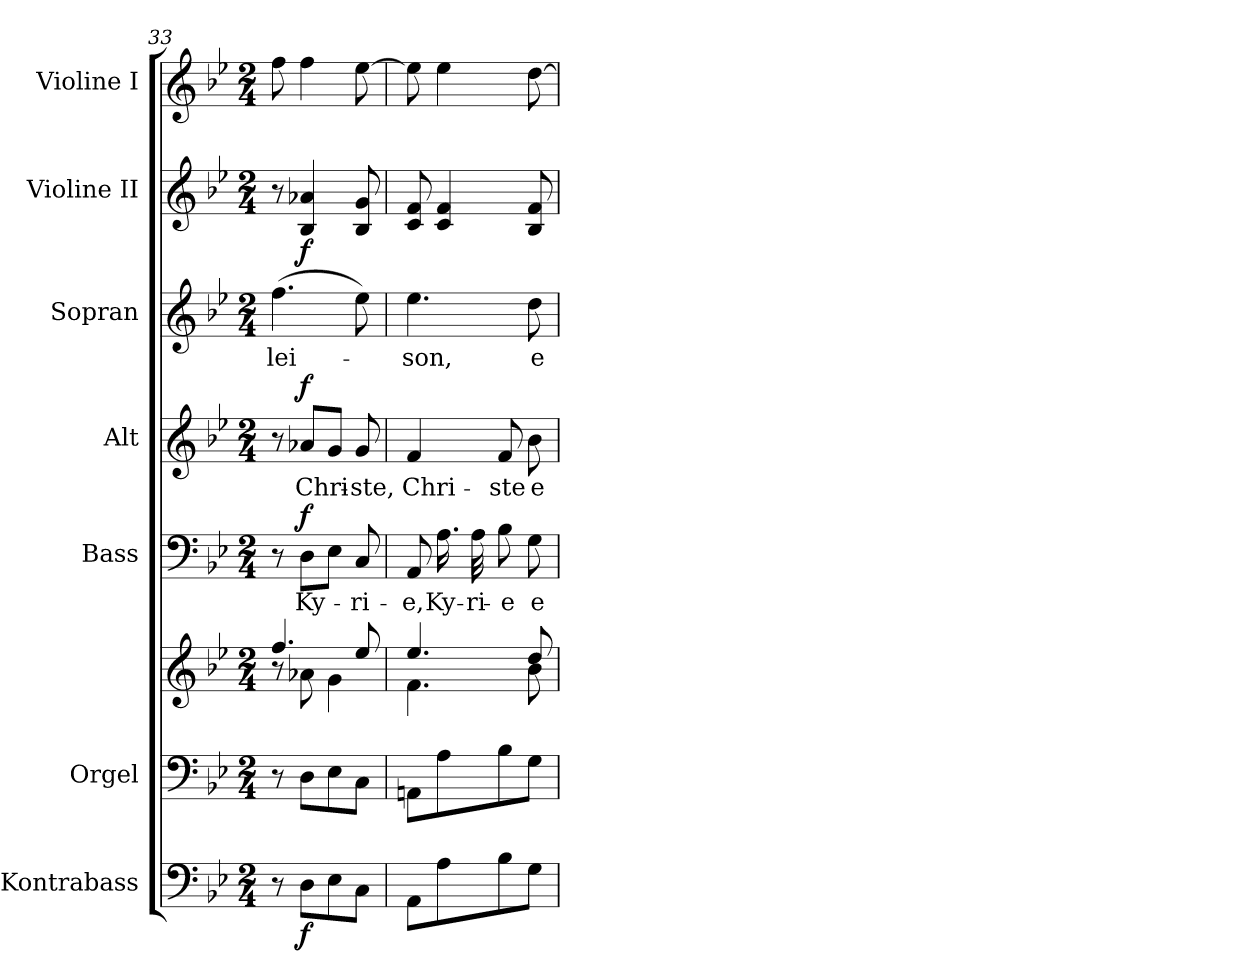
**kern	**dynam	**kern	**kern	**kern	**text	**dynam	**kern	**text	**dynam	**kern	**text	**kern	**dynam	**kern
*part7	*part7	*part6	*part6	*part5	*part5	*part5	*part4	*part4	*part4	*part3	*part3	*part2	*part2	*part1
*staff8	*staff8	*staff7	*staff6	*staff5	*staff5	*staff5	*staff4	*staff4	*staff4	*staff3	*staff3	*staff2	*staff2	*staff1
*I"Kontrabass	*	*I"Orgel	*	*I"Bass	*	*	*I"Alt	*	*	*I"Sopran	*	*I"Violine II	*	*I"Violine I
*I'Kb.	*	*I'Org.	*	*I'B	*	*	*I'A	*	*	*I'S	*	*I'Vl. II	*	*I'Vl. I
*clefF4	*	*clefF4	*clefG2	*clefF4	*	*	*clefG2	*	*	*clefG2	*	*clefG2	*	*clefG2
*ITrd7c12	*	*	*	*	*	*	*	*	*	*	*	*	*	*
*k[b-e-]	*	*k[b-e-]	*k[b-e-]	*k[b-e-]	*	*	*k[b-e-]	*	*	*k[b-e-]	*	*k[b-e-]	*	*k[b-e-]
*B-:	*	*B-:	*B-:	*B-:	*	*	*B-:	*	*	*B-:	*	*B-:	*	*B-:
*M2/4	*	*M2/4	*M2/4	*M2/4	*	*	*M2/4	*	*	*M2/4	*	*M2/4	*	*M2/4
=33	=33	=33	=33	=33	=33	=33	=33	=33	=33	=33	=33	=33	=33	=33
*	*	*	*^	*	*	*	*	*	*	*	*	*	*	*
!	!	!	!	!	!	!	!	!	!	!	!	!LO:LY:b	!	!	!
8r	.	8r	4.ff/	8ra	8r	.	.	8r	.	.	(>4.ff\	-lei-	8r	.	8ff\
!	!LO:DY:b	!	!	!	!	!LO:LY:b	!LO:DY:a	!	!LO:LY:b	!LO:DY:a	!	!	!	!LO:DY:b	!
8DD\L	f	8D\L	.	8a-X\	8D\L	Ky-	f	8a-X/L	Chri-	f	.	.	4B-/ 4a-X/	f	4ff\
8EE-\	.	8E-\	.	4g\	8E-\J	.	.	8g/J	.	.	.	.	.	.	.
!	!	!	!	!	!	!LO:LY:b	!	!	!LO:LY:b	!	!	!	!	!	!
8CC\J	.	8C\J	8ee-/	.	8C/	-ri-	.	8g/	-ste,	.	8ee-\)	.	8B-/ 8g/	.	[8ee-\
=34	=34	=34	=34	=34	=34	=34	=34	=34	=34	=34	=34	=34	=34	=34	=34
!	!	!	!	!	!	!LO:LY:b	!	!	!LO:LY:b	!	!	!LO:LY:b	!	!	!
8AAA\L	.	8AAn\L	4.ee-/	4.f\	8AA/	-e,	.	4f/	Chri-	.	4.ee-\	-son,	8c/ 8f/	.	8ee-\]
!	!	!	!	!	!	!LO:LY:b	!	!	!	!	!	!	!	!	!
8AA\	.	8A\	.	.	16.A\	Ky-	.	.	.	.	.	.	4c/ 4f/	.	4ee-\
!	!	!	!	!	!	!LO:LY:b	!	!	!	!	!	!	!	!	!
.	.	.	.	.	32A\	-ri-	.	.	.	.	.	.	.	.	.
!	!	!	!	!	!	!LO:LY:b	!	!	!LO:LY:b	!	!	!	!	!	!
8BB-\	.	8B-\	.	.	8B-\	-e	.	8f/	-ste	.	.	.	.	.	.
!	!	!	!	!	!	!LO:LY:b	!	!	!LO:LY:b	!	!	!LO:LY:b	!	!	!
8GG\J	.	8G\J	8dd/	8b-\	8G\	e-	.	8b-\	e-	.	8dd\	e-	8B-/ 8f/	.	[8dd\
*	*	*	*v	*v	*	*	*	*	*	*	*	*	*	*	*
=	=	=	=	=	=	=	=	=	=	=	=	=	=	=
*-	*-	*-	*-	*-	*-	*-	*-	*-	*-	*-	*-	*-	*-	*-
